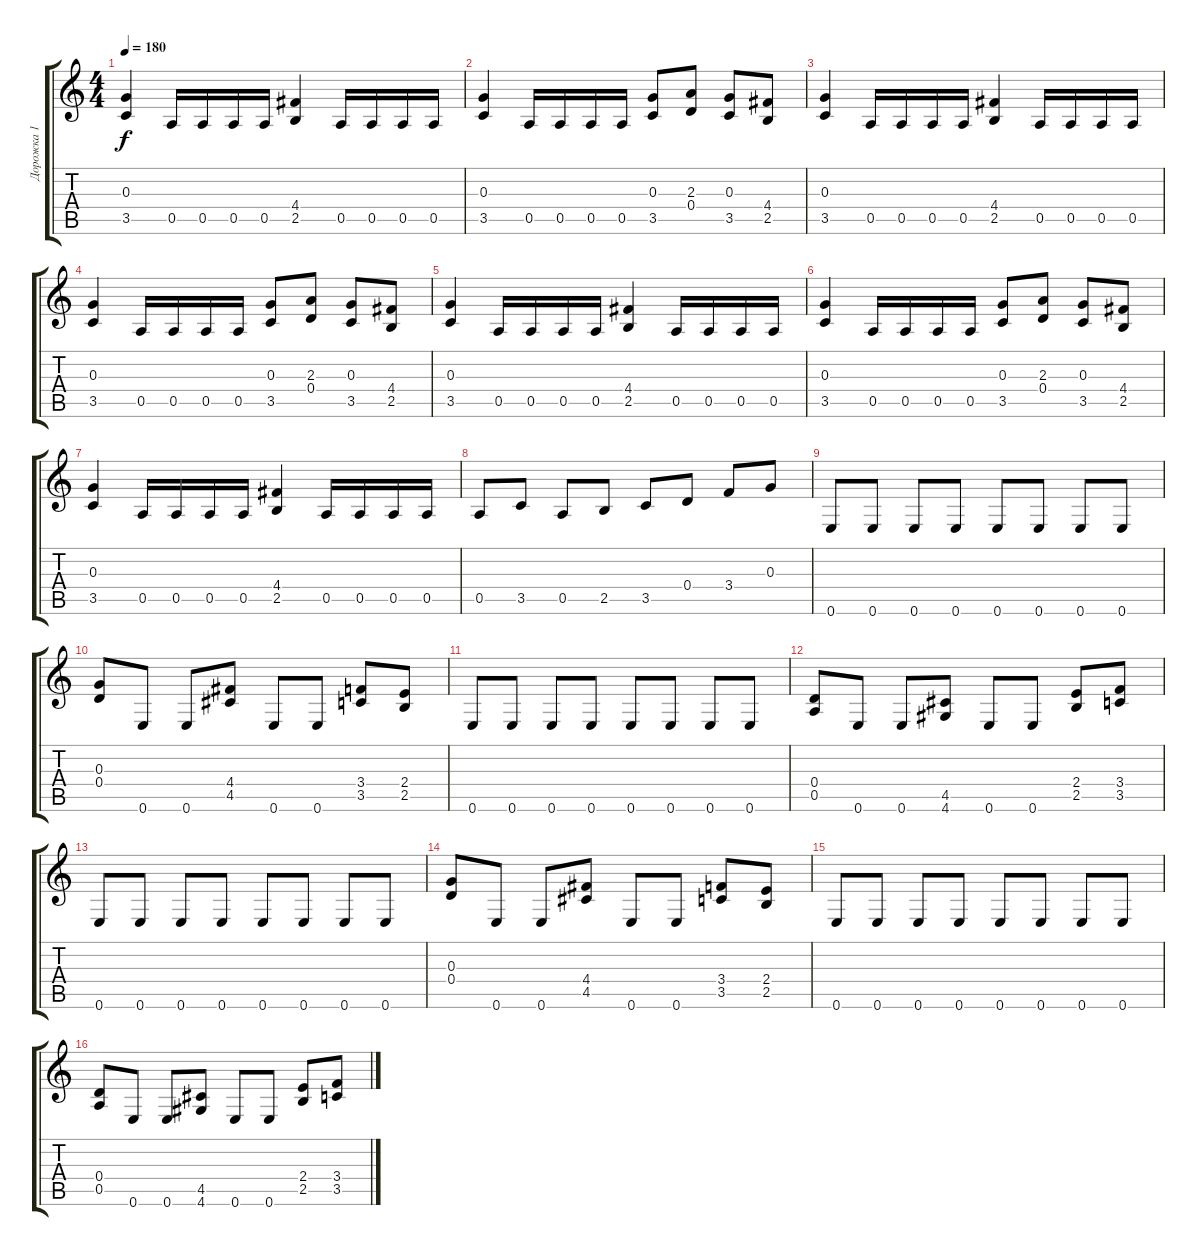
\track ("Дорожка 1" "Дорожка 1") {instrument distortionguitar}
\staff {score tabs}
\tuning (E4 B3 G3 D3 A2 E2) {hide}
\ts (4 4)
\tempo 180
\clef g2
\ks c
(0.3 3.5).4{dy f} 0.5.16 0.5.16 0.5.16 0.5.16 (4.4 2.5).4 0.5.16 0.5.16 0.5.16 0.5.16 |
(0.3 3.5).4 0.5.16 0.5.16 0.5.16 0.5.16 (0.3 3.5).8 (2.3 0.4).8 (0.3 3.5).8 (4.4 2.5).8 |
(0.3 3.5).4 0.5.16 0.5.16 0.5.16 0.5.16 (4.4 2.5).4 0.5.16 0.5.16 0.5.16 0.5.16 |
(0.3 3.5).4 0.5.16 0.5.16 0.5.16 0.5.16 (0.3 3.5).8 (2.3 0.4).8 (0.3 3.5).8 (4.4 2.5).8 |
(0.3 3.5).4 0.5.16 0.5.16 0.5.16 0.5.16 (4.4 2.5).4 0.5.16 0.5.16 0.5.16 0.5.16 |
(0.3 3.5).4 0.5.16 0.5.16 0.5.16 0.5.16 (0.3 3.5).8 (2.3 0.4).8 (0.3 3.5).8 (4.4 2.5).8 |
(0.3 3.5).4 0.5.16 0.5.16 0.5.16 0.5.16 (4.4 2.5).4 0.5.16 0.5.16 0.5.16 0.5.16 |
0.5.8 3.5.8 0.5.8 2.5.8 3.5.8 0.4.8 3.4.8 0.3.8 |
0.6.8 0.6.8 0.6.8 0.6.8 0.6.8 0.6.8 0.6.8 0.6.8 |
(0.3 0.4).8 0.6.8 0.6.8 (4.4 4.5).8 0.6.8 0.6.8 (3.4 3.5).8 (2.4 2.5).8 |
0.6.8 0.6.8 0.6.8 0.6.8 0.6.8 0.6.8 0.6.8 0.6.8 |
(0.4 0.5).8 0.6.8 0.6.8 (4.5 4.6).8 0.6.8 0.6.8 (2.4 2.5).8 (3.4 3.5).8 |
0.6.8 0.6.8 0.6.8 0.6.8 0.6.8 0.6.8 0.6.8 0.6.8 |
(0.3 0.4).8 0.6.8 0.6.8 (4.4 4.5).8 0.6.8 0.6.8 (3.4 3.5).8 (2.4 2.5).8 |
0.6.8 0.6.8 0.6.8 0.6.8 0.6.8 0.6.8 0.6.8 0.6.8 |
(0.4 0.5).8 0.6.8 0.6.8 (4.5 4.6).8 0.6.8 0.6.8 (2.4 2.5).8 (3.4 3.5).8
